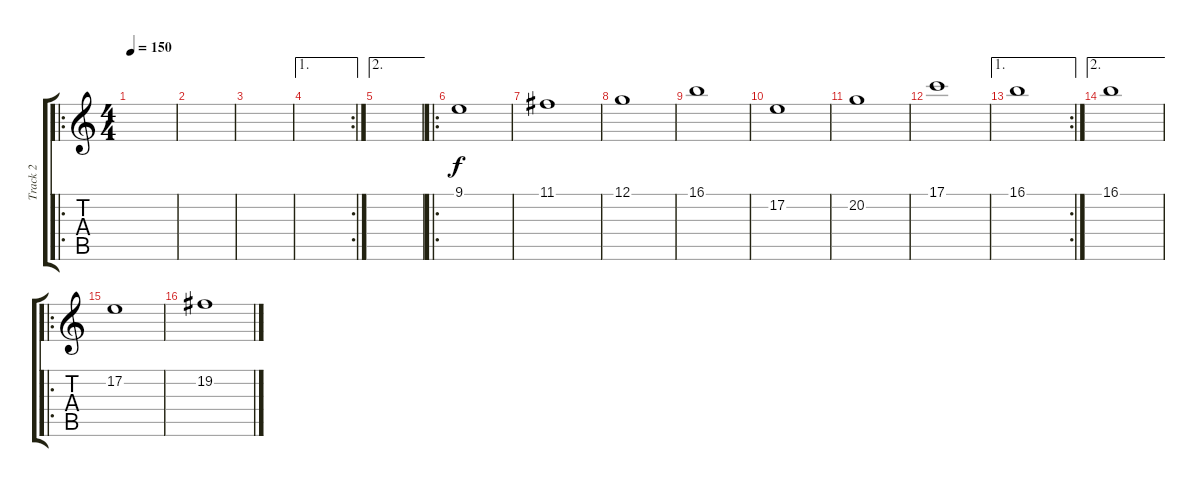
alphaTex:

\track ("Track 2" "Track 2") {instrument stringensemble1}
\staff {score tabs}
\tuning (G4 B3 G3 D3 A2 E2) {hide}
\ro
\ts (4 4)
\tempo 150
\clef g2
\ks c
|
|
|
\ae 1
\rc 2
|
\ae 2
|
\ro
9.1.1 |
11.1.1 |
12.1.1 |
16.1.1 |
17.2.1 |
20.2.1 |
17.1.1 |
\ae 1
\rc 2
16.1.1 |
\ae 2
16.1.1 |
\ro
17.2.1 |
19.2.1
